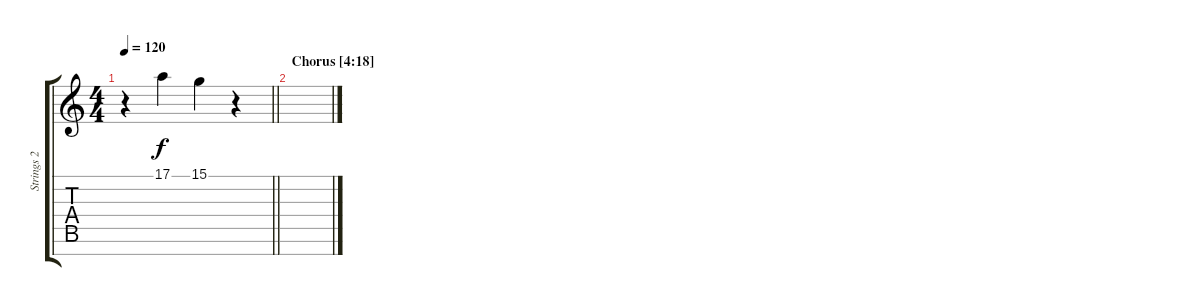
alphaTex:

\track ("Strings 2" "Strings 2") {instrument stringensemble1}
\staff {score tabs}
\tuning (E4 B3 G3 D3 A2 E2 B1) {hide}
\ts (4 4)
\tempo 120
\clef g2
\barLineRight lightlight
\ks c
r.4{dy f} 17.1.4 15.1.4 r.4 |
\section ("" "Chorus [4:18]")
